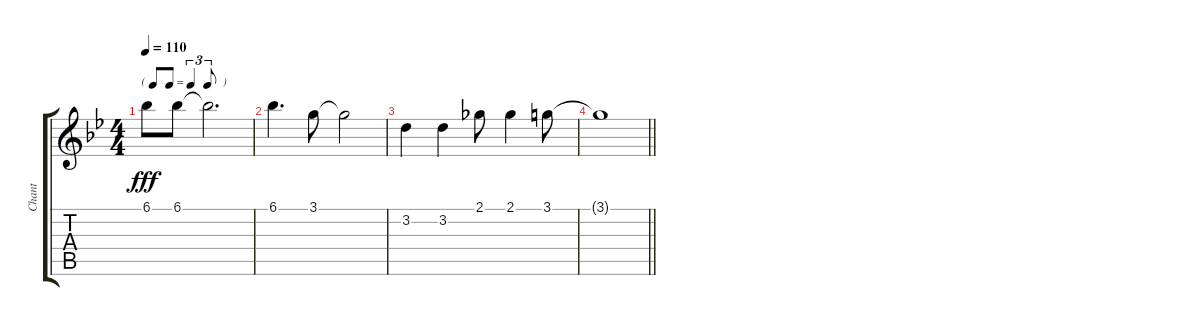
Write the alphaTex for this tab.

\track ("Chant" "Chant") {instrument acousticguitarsteel}
\staff {score tabs}
\tuning (E4 B3 G3 D3 A2 E2) {hide}
\ts (4 4)
\tf triplet8th
\tempo 110
\clef g2
\ks bb
6.1.8{dy fff} 6.1.8 6.1{t}.2{d} |
6.1.4{d} 3.1.8 3.1{t}.2 |
3.2.4 3.2.4 2.1.8 2.1.4 3.1.8 |
\barLineRight lightlight
3.1{t}.1
